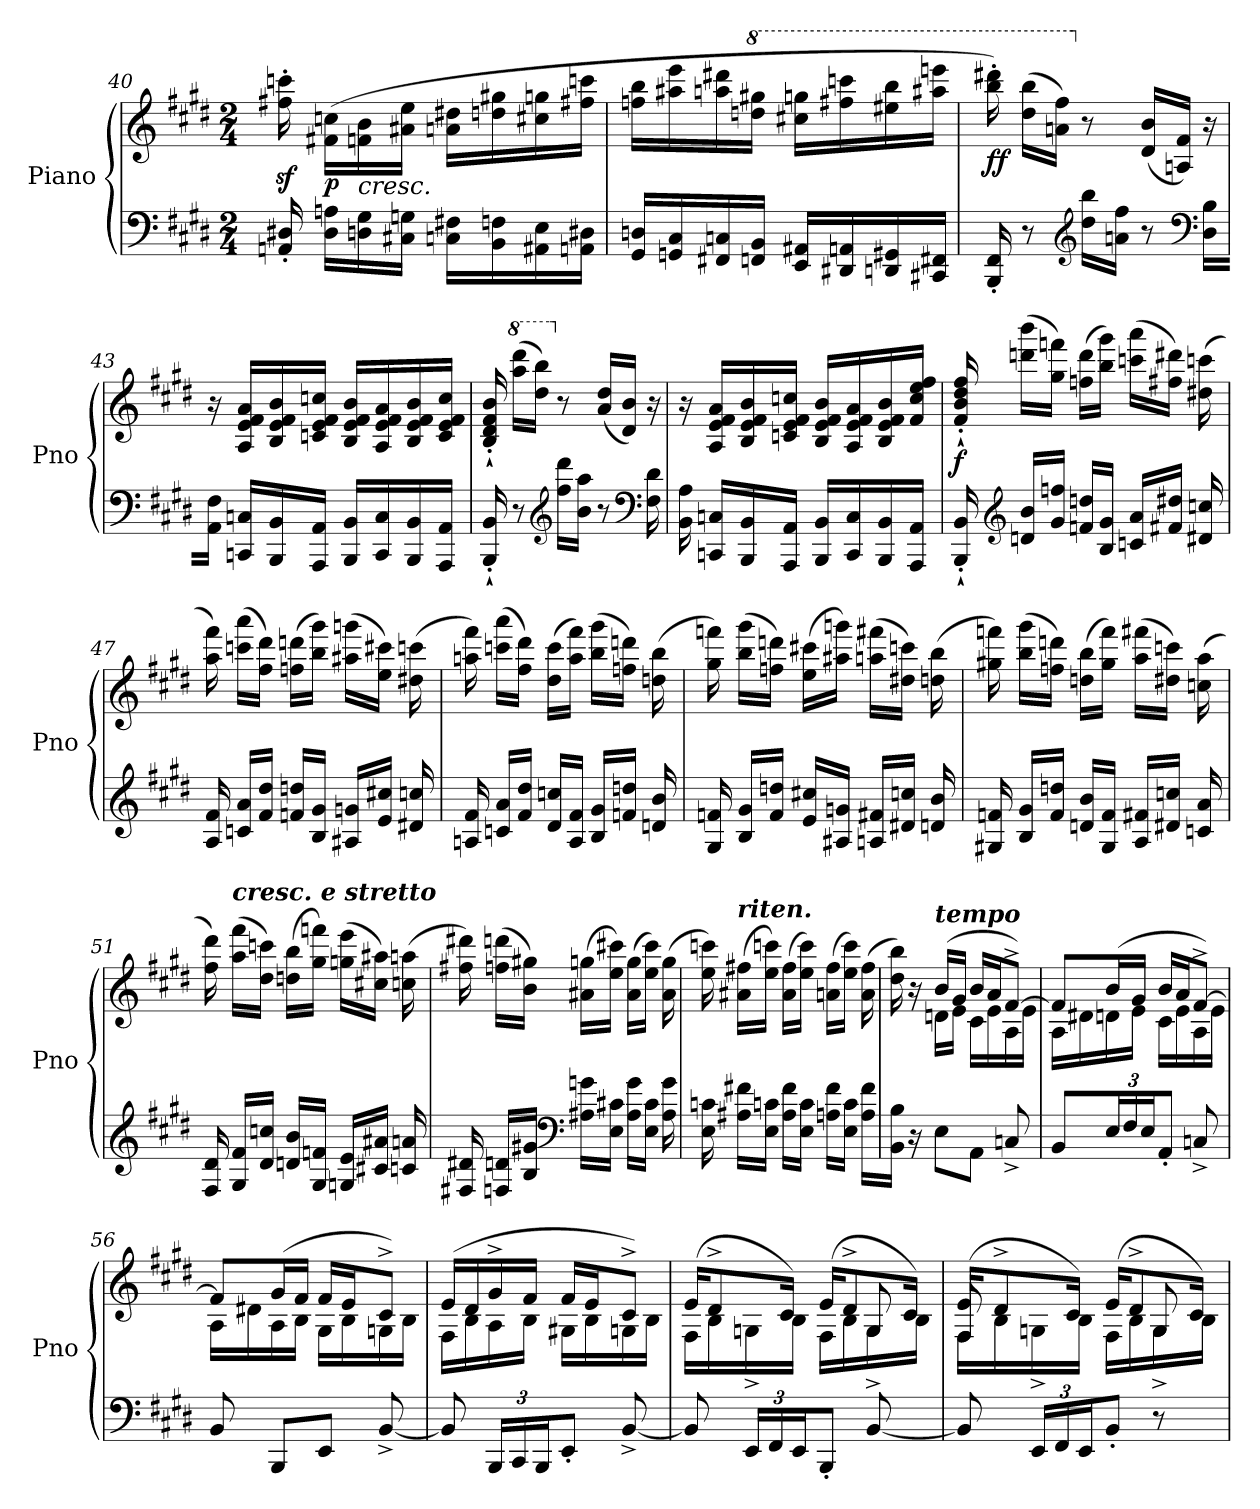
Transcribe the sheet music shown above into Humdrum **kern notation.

**kern	**kern	**dynam
*part1	*part1	*part1
*staff2	*staff1	*staff1/2
*I"Piano	*	*
*I'Pno	*	*
*clefF4	*clefG2	*
*k[f#c#g#d#]	*k[f#c#g#d#]	*
*M2/4	*M2/4	*
=40	=40	=40
16AAn/' 16D#X/'	16ff#X\z<' 16cccn\z<'	.
!	!	!LO:DY:b
16D#\ 16An\LL	(16f#X\ 16ccn\LL	p
!	!	!LO:HP:b
16Dn\ 16G#\	16fn\ 16b\	<
16C#X\ 16Gn\JJ	16a#X\ 16ee\JJ	.
16Cn\ 16F#X\LL	16an\ 16dd#X\LL	.
16BB\ 16Fn\	16ddn\ 16gg#X\	.
16AA#X\ 16E\	16cc#X\ 16ggn\	.
16AAn\ 16D#X\JJ	16ff#X\ 16cccn\JJ	.
!!LO:LB:g=z
=41	=41	=41
16GG#/ 16Dn/LL	16ffn\ 16bb\LL	.
16GGn/ 16C#/	16aa#X\ 16eee\	.
16FF#X/ 16Cn/	16aan\ 16ddd#X\	.
*	*8va	*
16FFn/ 16BB/JJ	16dddn\ 16ggg#X\JJ	.
16EE/ 16AA#X/LL	16ccc#X\ 16gggn\LL	.
16DD#X/ 16AAn/	16fff#X\ 16ccccn\	.
16DDn/ 16GG#X/	16eee#X\ 16bbb\	.
16CC#X/ 16FF#X/JJ	16aaa#X\ 16eeeen\JJ	.
=42	=42	=42
!	!	!LO:DY:b
16BBB/' 16FF#/'	16bbb\' 16dddd#X\')	ff
8r	(16ddd#\ 16bbb\LL	.
.	16aan\ 16fff#\JJ)	.
*clefG2	*	*
*	*X8va	*
16dd#\ 16bb\LL	8r	.
16an\ 16ff#\JJ	.	.
8r	(16d#/ 16b/LL	.
.	16An/ 16f#/JJ)	.
*clefF4	*	*
16D#\ 16B\LL	16r	.
!!LO:LB:g=z
=43	=43	=43
16AA\ 16F#\JJ	16r	.
16CCn/ 16Cn/LL	16A/ 16e/ 16f#/ 16a/LL	.
16BBB/ 16BB/	16B/ 16e/ 16f#/ 16b/	.
16AAA/ 16AA/JJ	16cn/ 16e/ 16f#/ 16ccn/JJ	[
!	!	!LO:DY:b
16BBB/ 16BB/LL	16B/ 16e/ 16f#/ 16b/LL	other-dynamics
16CC/ 16C/	16A/ 16e/ 16f#/ 16a/	.
16BBB/ 16BB/	16B/ 16e/ 16f#/ 16b/	.
16AAA/ 16AA/JJ	16c/ 16e/ 16f#/ 16cc/JJ	.
=44	=44	=44
16BBB/`' 16BB/`'	16B/`' 16d#/`' 16f#/`' 16b/`'	.
*	*8va	*
8r	(16aaa\ 16dddd#\LL	.
.	16ddd#\ 16bbb\JJ)	.
*clefG2	*	*
*	*X8va	*
16ff#\ 16ddd#\LL	8r	.
16b\ 16aa\JJ	.	.
8r	(16a/ 16dd#/LL	.
.	16d#/ 16b/JJ)	.
*clefF4	*	*
16F#\ 16d#\	16r	.
!!LO:LB:g=z
=45	=45	=45
16BB\ 16A\	16r	.
!	!	!LO:DY:b
16CCn/ 16Cn/LL	16A/ 16e/ 16f#/ 16a/LL	other-dynamics
16BBB/ 16BB/	16B/ 16e/ 16f#/ 16b/	.
16AAA/ 16AA/JJ	16cn/ 16e/ 16f#/ 16ccn/JJ	.
16BBB/ 16BB/LL	16B/ 16e/ 16f#/ 16b/LL	.
16CC/ 16C/	16A/ 16e/ 16f#/ 16a/	.
16BBB/ 16BB/	16B/ 16e/ 16f#/ 16b/	.
16AAA/ 16AA/JJ	16f#/ 16cc/ 16ee/ 16ff#/JJ	.
=46	=46	=46
!	!	!LO:DY:b
16BBB/`' 16BB/`'	16f#/`' 16b/`' 16dd#/`' 16ff#/`'	f
*clefG2	*	*
!	!	!LO:DY:b
16dn/ 16b/LL	(16dddn\ 16bbb\LL	other-dynamics
16g#/ 16ffn/JJ	16gg#\ 16fffn\JJ)	.
16fn/ 16ddn/LL	(16ffn\ 16ddd\LL	.
16B/ 16g#/JJ	16bb\ 16ggg#\JJ)	.
16cn/ 16a/LL	(16cccn\ 16aaa\LL	.
16f#X/ 16dd#X/JJ	16ff#X\ 16ddd#X\JJ)	.
16d#X/ 16ccn/	(16dd#X\ 16cccn\	.
!!LO:PB:g=z
=47	=47	=47
16A/ 16f#/	16aa\ 16fff#\)	.
16cn/ 16a/LL	(16cccn\ 16aaa\LL	.
16f#/ 16dd#/JJ	16ff#\ 16ddd#\JJ)	.
16fn/ 16ddn/LL	(16ffn\ 16dddn\LL	.
16B/ 16g#/JJ	16bb\ 16ggg#\JJ)	.
16A#X/ 16gn/LL	(16aa#X\ 16gggn\LL	.
16e/ 16cc#X/JJ	16ee\ 16ccc#X\JJ)	.
16d#X/ 16ccn/	(16dd#X\ 16cccn\	.
=48	=48	=48
16An/ 16f#/	16aan\ 16fff#\)	.
16cn/ 16a/LL	(16cccn\ 16aaa\LL	.
16f#/ 16dd#/JJ	16ff#\ 16ddd#\JJ)	.
16d#/ 16ccn/LL	(16dd#\ 16ccc\LL	.
16A/ 16f#/JJ	16aa\ 16fff#\JJ)	.
16B/ 16g#/LL	(16bb\ 16ggg#\LL	.
16fn/ 16ddn/JJ	16ffn\ 16dddn\JJ)	.
16dn/ 16b/	(16ddn\ 16bb\	.
=49	=49	=49
16G#/ 16fn/	16gg#\ 16fffn\)	.
16B/ 16g#/LL	(16bb\ 16ggg#\LL	.
16f/ 16ddn/JJ	16ffn\ 16dddn\JJ)	.
16e/ 16cc#X/LL	(16ee\ 16ccc#X\LL	.
16A#X/ 16gn/JJ	16aa#X\ 16gggn\JJ)	.
16An/ 16f#X/LL	(16aan\ 16fff#X\LL	.
16d#X/ 16ccn/JJ	16dd#X\ 16cccn\JJ)	.
16dn/ 16b/	(16ddn\ 16bb\	.
!!LO:LB:g=z
=50	=50	=50
16G#X/ 16fn/	16gg#X\ 16fffn\)	.
16B/ 16g#/LL	(16bb\ 16ggg#\LL	.
16f/ 16ddn/JJ	16ffn\ 16dddn\JJ)	.
16dn/ 16b/LL	(16ddn\ 16bb\LL	.
16G#/ 16f/JJ	16gg#\ 16fff\JJ)	.
16A/ 16f#X/LL	(16aa\ 16fff#X\LL	.
16d#X/ 16ccn/JJ	16dd#X\ 16cccn\JJ)	.
16cn/ 16a/	(16ccn\ 16aa\	.
=51	=51	=51
16F#/ 16d#/	16ff#\ 16ddd#\)	.
!	!LO:TX:a:Bi:t=cresc. e stretto	!
16G#/ 16f#/LL	(16aa\ 16fff#\LL	.
16d#/ 16ccn/JJ	16dd#\ 16cccn\JJ)	.
16dn/ 16b/LL	(16ddn\ 16bb\LL	.
16G#/ 16fn/JJ	16gg#\ 16fffn\JJ)	.
16Gn/ 16e/LL	(16ggn\ 16eee\LL	.
16c#X/ 16a#X/JJ	16cc#X\ 16aa#X\JJ)	.
16cn/ 16an/	(16ccn\ 16aan\	.
!!LO:LB:g=z
=52	=52	=52
16F#X/ 16d#X/	16ff#X\ 16ddd#X\)	.
16Fn/ 16dn/LL	(16ffn\ 16dddn\LL	.
16B/ 16g#X/JJ	16b\ 16gg#X\JJ)	.
*clefF4	*	*
16A#X\ 16gn\LL	(16a#X\ 16ggn\LL	.
16E\ 16c#X\JJ	16ee\ 16ccc#X\JJ)	.
16A#\ 16g\LL	(16a#\ 16gg\LL	.
16E\ 16c#\JJ	16ee\ 16ccc#\JJ)	.
16A#\ 16g\	(16a#\ 16gg\	.
=53	=53	=53
16E\ 16cn\	16ee\ 16cccn\)	.
!	!LO:TX:a:Bi:t=riten.	!
16A#X\ 16f#X\LL	(16a#X\ 16ff#X\LL	.
16E\ 16cn\JJ	16ee\ 16cccn\JJ)	.
16A#\ 16f#\LL	(16a#\ 16ff#\LL	.
16E\ 16c\JJ	16ee\ 16ccc\JJ)	.
!	!	!LO:DY:b
16An\ 16f#\LL	(16an\ 16ff#\LL	other-dynamics
16E\ 16c\JJ	16ee\ 16ccc\JJ)	.
16A\ 16f#\LL	(16a\ 16ff#\	.
=54	=54	=54
*	*^	*
16BB\ 16B\JJ	16dd#\ 16bb\)	8ryy	.
16r	16r	.	.
!	!LO:TX:a:Bi:t=tempo	!	!
!	!	!	!LO:DY:b
8E\L	(16b/LL	16dn\LL	other-dynamics
.	16g#/JJ	16e\JJ	.
8AA\J	16b/LL	16c#\LL	.
.	16a/J	16e\	.
8Cn^/	[8f#^/J)	16A\	.
.	.	16e\JJ	.
!!LO:LB:g=z	!!
=55	=55	=55	=55
8BB/L	8f#/L]	16A\LL	.
.	.	16d#X\	.
*Xbrackettup	*	*	*
24E/L	(16b/L	16dn\	.
24F#/	.	.	.
.	16g#/JJ	16e\JJ	.
24E/J	.	.	.
8AA'/J	16b/LL	16c#\LL	.
.	16a/J	16e\	.
8Cn^/	[8f#^/J)	16A\	.
.	.	16e\JJ	.
=56	=56	=56	=56
!	!	!	!LO:DY:a=2
8BB/	8f#/L]	16A\LL	other-dynamics
.	.	16d#X\	.
8BBB/L	(16g#/L	16A\	.
.	16f#/JJ	16B\JJ	.
8EE/J	16f#/LL	16G#\LL	.
.	16e/J	16B\	.
[8BB^/	8c#^/J)	16Gn\	.
.	.	16B\JJ	.
=57	=57	=57	=57
8BB/]	(>16e/LL	16F#\LL	.
.	16d#/	16B\	.
24BBB/LL	16g#^/	16A\	.
24CC#/	.	.	.
.	16f#/JJ	16B\JJ	.
24BBB/J	.	.	.
8EE'/J	16f#/LL	16G#X\LL	.
.	16e/J	16B\	.
[8BB^/	8c#^/J)	16Gn\	.
.	.	16B\JJ	.
!!LO:LB:g=z
=58	=58	=58	=58
*	*	*^	*
8BB/]	(>16e/KL	16F#\LL	4.ryy	.
.	8d#^/	16B\	.	.
24EE/LL	.	16Gn^\	.	.
24FF#/	.	.	.	.
.	16c#/Jk)	16B\JJ	.	.
24EE/J	.	.	.	.
!	!	!	!	!LO:DY:b
8BBB'/J	(>16e/KL	16F#\LL	.	other-dynamics
.	8d#^/	16B\	.	.
[8BB/	.	16G^\	8G/	.
.	16c#/Jk)	16B\JJ	.	.
=59	=59	=59	=59	=59
8BB/]	(>16e/KL	16F#\LL	8F#/	.
.	8d#^/	16B\	.	.
24EE/LL	.	16Gn^\	4ryy	.
24FF#/	.	.	.	.
.	16c#/Jk)	16B\JJ	.	.
24EE/J	.	.	.	.
8BB'/J	(>16e/KL	16F#\LL	.	.
.	8d#^/	16B\	.	.
8r	.	16G^\	8G/	.
.	16c#/Jk)	16B\JJ	.	.
*	*v	*v	*v	*
=	=	=
*-	*-	*-
